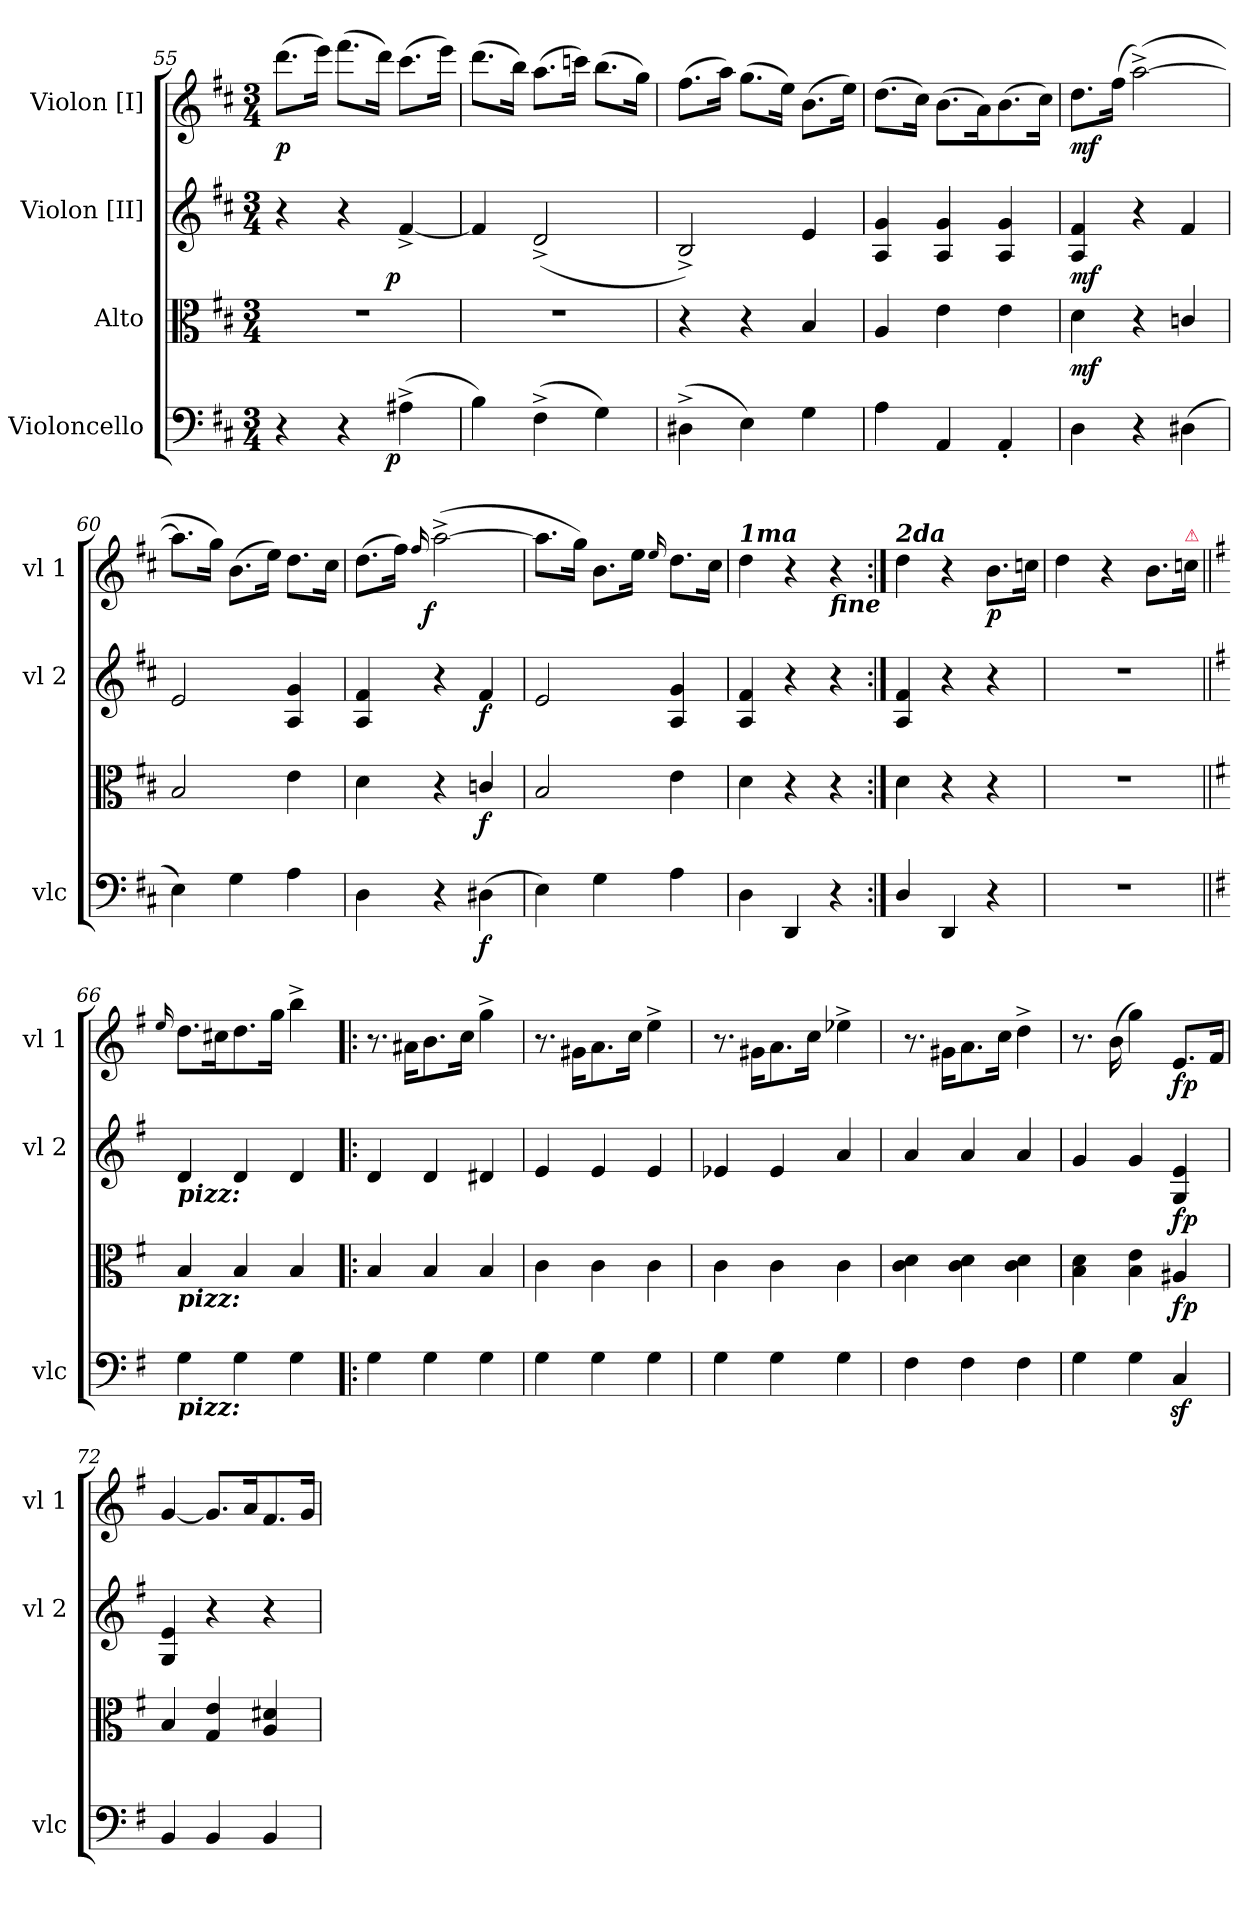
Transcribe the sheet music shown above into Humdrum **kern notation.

**kern	**dynam	**kern	**dynam	**kern	**dynam	**kern	**dynam
*part4	*part4	*part3	*part3	*part2	*part2	*part1	*part1
*staff4	*staff4	*staff3	*staff3	*staff2	*staff2	*staff1	*staff1
*I"Violoncello	*	*I"Alto	*	*I"Violon [II]	*	*I"Violon [I]	*
*I'vlc	*	*	*	*I'vl 2	*	*I'vl 1	*
*clefF4	*	*clefC3	*	*clefG2	*	*clefG2	*
*k[f#c#]	*	*k[f#c#]	*	*k[f#c#]	*	*k[f#c#]	*
*M3/4	*	*M3/4	*	*M3/4	*	*M3/4	*
=55	=55	=55	=55	=55	=55	=55	=55
4r	.	2.r	.	4r	.	(>8.ddd\L	p
.	.	.	.	.	.	16eee\Jk)	.
4r	.	.	.	4r	.	(>8.fff#\L	.
.	.	.	.	.	.	16ddd\Jk)	.
!	!LO:DY:b:rj	!	!	!	!LO:DY:b:rj	!	!
(>4A#X^<\	p	.	.	[4f#^</	p	(>8.ccc#\L	.
.	.	.	.	.	.	16eee\Jk)	.
=56	=56	=56	=56	=56	=56	=56	=56
4B\)	.	2.r	.	4f#/]	.	(>8.ddd\L	.
.	.	.	.	.	.	16bb\Jk)	.
(>4F#^<\	.	.	.	(<2d^</	.	(>8.aa\L	.
.	.	.	.	.	.	16cccn\Jk)	.
4G\)	.	.	.	.	.	(>8.bb\L	.
.	.	.	.	.	.	16gg\Jk)	.
=57	=57	=57	=57	=57	=57	=57	=57
(>4D#X^<\	.	4r	.	2B^</)	.	(>8.ff#\L	.
.	.	.	.	.	.	16aa\Jk)	.
4E\)	.	4r	.	.	.	(>8.gg\L	.
.	.	.	.	.	.	16ee\Jk)	.
4G\	.	4B/	.	4e/	.	(>8.b\L	.
.	.	.	.	.	.	16ee\Jk)	.
=58	=58	=58	=58	=58	=58	=58	=58
4A\	.	4A/	.	4A/ 4g/	.	(>8.dd\L	.
.	.	.	.	.	.	16cc#\Jk)	.
4AA/	.	4e\	.	4A/ 4g/	.	(>8.b\L	.
.	.	.	.	.	.	16a\K)	.
4AA'>/	.	4e\	.	4A/ 4g/	.	(>8.b\	.
.	.	.	.	.	.	16cc#\Jk)	.
=59	=59	=59	=59	=59	=59	=59	=59
4D\	.	4d\	mf	4A/ 4f#/	mf	8.dd\L	mf
.	.	.	.	.	.	(>16ff#\Jk	.
4r	.	4r	.	4r	.	(>[2aa^<\)	.
(>4D#X\	.	4cn/	.	4f#/	.	.	.
=60	=60	=60	=60	=60	=60	=60	=60
4E\)	.	2B/	.	2e/	.	8.aa\L]	.
.	.	.	.	.	.	16gg\Jk)	.
4G\	.	.	.	.	.	(>8.b\L	.
.	.	.	.	.	.	16ee\Jk)	.
4A\	.	4e\	.	4A/ 4g/	.	8.dd\L	.
.	.	.	.	.	.	16cc#\Jk	.
=61	=61	=61	=61	=61	=61	=61	=61
4D\	.	4d\	.	4A/ 4f#/	.	(>8.dd\L	.
.	.	.	.	.	.	16ff#\Jk)	.
.	.	.	.	.	.	16qqff#/	.
!	!	!	!	!	!	!	!LO:DY:b:rj
4r	.	4r	.	4r	.	(>[2aa^<\	f
(>4D#X\	f	4cn/	f	4f#/	f	.	.
=62	=62	=62	=62	=62	=62	=62	=62
4E\)	.	2B/	.	2e/	.	8.aa\L]	.
.	.	.	.	.	.	16gg\Jk)	.
4G\	.	.	.	.	.	8.b\L	.
.	.	.	.	.	.	16ee\Jk	.
.	.	.	.	.	.	16qqee/	.
4A\	.	4e\	.	4A/ 4g/	.	8.dd\L	.
.	.	.	.	.	.	16cc#\Jk	.
=63	=63	=63	=63	=63	=63	=63	=63
!	!	!	!	!	!	!LO:TX:a:Bi:t=1ma	!
4D\	.	4d\	.	4A/ 4f#/	.	4dd\	.
4DD/	.	4r	.	4r	.	4r	.
!	!	!	!	!	!	!LO:TX:b:Bi:t=fine	!
4r	.	4r	.	4r	.	4r	.
=64:|!	=64:|!	=64:|!	=64:|!	=64:|!	=64:|!	=64:|!	=64:|!
!	!	!	!	!	!	!LO:TX:a:Bi:t=2da	!
4D/	.	4d\	.	4A/ 4f#/	.	4dd\	.
4DD/	.	4r	.	4r	.	4r	.
4r	.	4r	.	4r	.	8.b\L	p
.	.	.	.	.	.	16ccn\Jk	.
=65	=65	=65	=65	=65	=65	=65	=65
2.r	.	2.r	.	2.r	.	4dd\	.
.	.	.	.	.	.	4r	.
.	.	.	.	.	.	8.b\L	.
!	!	!	!	!	!	!LO:TX:a:color=crimson:t=⚠	!
.	.	.	.	.	.	16ccn\Jk	.
=66||	=66||	=66||	=66||	=66||	=66||	=66||	=66||
*k[f#]	*	*k[f#]	*	*k[f#]	*	*k[f#]	*
.	.	.	.	.	.	16qqee/	.
!	!	!	!	!LO:TX:b:Bi:t=pizz&colon;	!	!	!
!	!	!LO:TX:b:Bi:t=pizz&colon;	!	!	!	!	!
!LO:TX:b:Bi:t=pizz&colon;	!	!	!	!	!	!	!
4G\	.	4B/	.	4d/	.	8.dd\L	.
.	.	.	.	.	.	16cc#X\K	.
4G\	.	4B/	.	4d/	.	8.dd\	.
.	.	.	.	.	.	16gg\Jk	.
4G\	.	4B/	.	4d/	.	4bb^<\	.
=67!|:	=67!|:	=67!|:	=67!|:	=67!|:	=67!|:	=67!|:	=67!|:
4G\	.	4B/	.	4d/	.	8.r	.
.	.	.	.	.	.	16a#X\KL	.
4G\	.	4B/	.	4d/	.	8.b\	.
.	.	.	.	.	.	16cc\Jk	.
4G\	.	4B/	.	4d#X/	.	4gg^<\	.
=68	=68	=68	=68	=68	=68	=68	=68
4G\	.	4c\	.	4e/	.	8.r	.
.	.	.	.	.	.	16g#X\KL	.
4G\	.	4c\	.	4e/	.	8.a\	.
.	.	.	.	.	.	16cc\Jk	.
4G\	.	4c\	.	4e/	.	4ee^<\	.
=69	=69	=69	=69	=69	=69	=69	=69
4G\	.	4c\	.	4e-X/	.	8.r	.
.	.	.	.	.	.	16g#X\KL	.
4G\	.	4c\	.	4e-/	.	8.a\	.
.	.	.	.	.	.	16cc\Jk	.
4G\	.	4c\	.	4a/	.	4ee-X^<\	.
=70	=70	=70	=70	=70	=70	=70	=70
4F#\	.	4c\ 4d\	.	4a/	.	8.r	.
.	.	.	.	.	.	16g#X\KL	.
4F#\	.	4c\ 4d\	.	4a/	.	8.a\	.
.	.	.	.	.	.	16cc\Jk	.
4F#\	.	4c\ 4d\	.	4a/	.	4dd^<\	.
=71	=71	=71	=71	=71	=71	=71	=71
4G\	.	4B\ 4d\	.	4g/	.	8.r	.
.	.	.	.	.	.	(>16b\	.
4G\	.	4B\ 4e\	.	4g/	.	4gg\)	.
4Cz/	.	4A#X/	fp	4G/ 4e/	fp	8.e/L	fp
.	.	.	.	.	.	16f#/Jk	.
=72	=72	=72	=72	=72	=72	=72	=72
4BB/	.	4B/	.	4G/ 4e/	.	[4g/	.
4BB/	.	4G/ 4e/	.	4r	.	8.g/L]	.
.	.	.	.	.	.	16a/K	.
4BB/	.	4A/ 4d#X/	.	4r	.	8.f#/	.
.	.	.	.	.	.	16g/Jk	.
=	=	=	=	=	=	=	=
*-	*-	*-	*-	*-	*-	*-	*-
